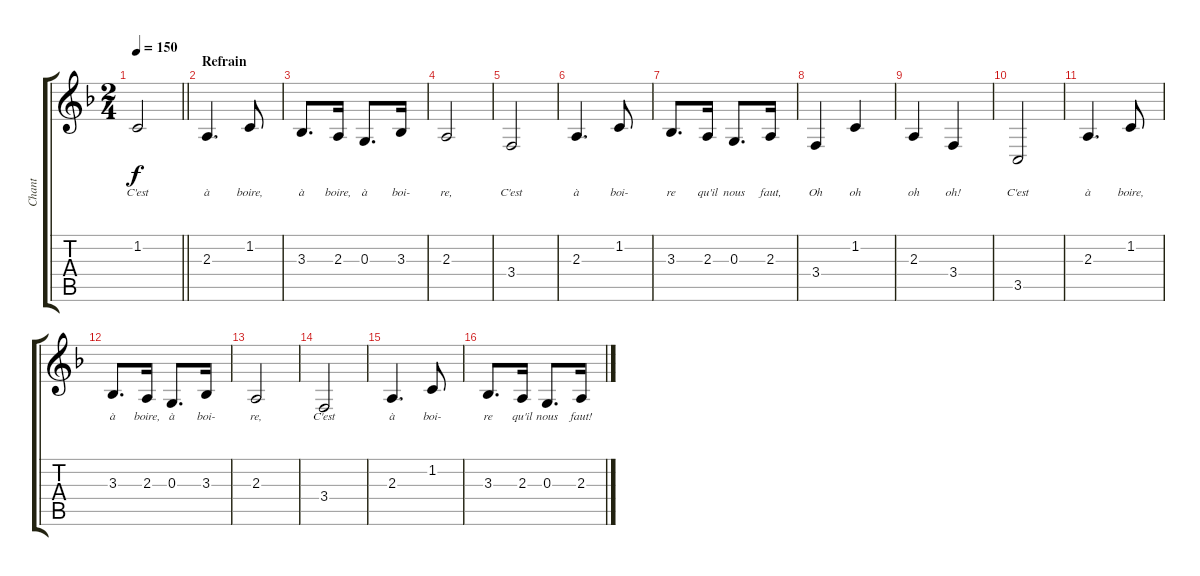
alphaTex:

\track ("Chant" "Chant") {instrument violin}
\staff {score tabs}
\tuning (E4 B3 G3 D3 A2 E2) {hide}
\ts (2 4)
\tempo 150
\clef g2
\barLineRight lightlight
\ks f
1.2{t}.2{lyrics (0 "C'est") lyrics (1 "") lyrics (2 "") lyrics (3 "") lyrics (4 "") dy f} |
\section ("" "Refrain")
2.3.4{d lyrics (0 "à") lyrics (1 "") lyrics (2 "") lyrics (3 "") lyrics (4 "")} 1.2.8{lyrics (0 "boire,") lyrics (1 "") lyrics (2 "") lyrics (3 "") lyrics (4 "")} |
3.3.8{d lyrics (0 "à") lyrics (1 "") lyrics (2 "") lyrics (3 "") lyrics (4 "")} 2.3.16{lyrics (0 "boire,") lyrics (1 "") lyrics (2 "") lyrics (3 "") lyrics (4 "")} 0.3.8{d lyrics (0 "à") lyrics (1 "") lyrics (2 "") lyrics (3 "") lyrics (4 "")} 3.3.16{lyrics (0 "boi-") lyrics (1 "") lyrics (2 "") lyrics (3 "") lyrics (4 "")} |
2.3.2{lyrics (0 "re,") lyrics (1 "") lyrics (2 "") lyrics (3 "") lyrics (4 "")} |
3.4.2{lyrics (0 "C'est") lyrics (1 "") lyrics (2 "") lyrics (3 "") lyrics (4 "")} |
2.3.4{d lyrics (0 "à") lyrics (1 "") lyrics (2 "") lyrics (3 "") lyrics (4 "")} 1.2.8{lyrics (0 "boi-") lyrics (1 "") lyrics (2 "") lyrics (3 "") lyrics (4 "")} |
3.3.8{d lyrics (0 "re") lyrics (1 "") lyrics (2 "") lyrics (3 "") lyrics (4 "")} 2.3.16{lyrics (0 "qu'il") lyrics (1 "") lyrics (2 "") lyrics (3 "") lyrics (4 "")} 0.3.8{d lyrics (0 "nous") lyrics (1 "") lyrics (2 "") lyrics (3 "") lyrics (4 "")} 2.3.16{lyrics (0 "faut,") lyrics (1 "") lyrics (2 "") lyrics (3 "") lyrics (4 "")} |
3.4.4{lyrics (0 "Oh") lyrics (1 "") lyrics (2 "") lyrics (3 "") lyrics (4 "")} 1.2.4{lyrics (0 "oh") lyrics (1 "") lyrics (2 "") lyrics (3 "") lyrics (4 "")} |
2.3.4{lyrics (0 "oh") lyrics (1 "") lyrics (2 "") lyrics (3 "") lyrics (4 "")} 3.4.4{lyrics (0 "oh!") lyrics (1 "") lyrics (2 "") lyrics (3 "") lyrics (4 "")} |
3.5.2{lyrics (0 "C'est") lyrics (1 "") lyrics (2 "") lyrics (3 "") lyrics (4 "")} |
2.3.4{d lyrics (0 "à") lyrics (1 "") lyrics (2 "") lyrics (3 "") lyrics (4 "")} 1.2.8{lyrics (0 "boire,") lyrics (1 "") lyrics (2 "") lyrics (3 "") lyrics (4 "")} |
3.3.8{d lyrics (0 "à") lyrics (1 "") lyrics (2 "") lyrics (3 "") lyrics (4 "")} 2.3.16{lyrics (0 "boire,") lyrics (1 "") lyrics (2 "") lyrics (3 "") lyrics (4 "")} 0.3.8{d lyrics (0 "à") lyrics (1 "") lyrics (2 "") lyrics (3 "") lyrics (4 "")} 3.3.16{lyrics (0 "boi-") lyrics (1 "") lyrics (2 "") lyrics (3 "") lyrics (4 "")} |
2.3.2{lyrics (0 "re,") lyrics (1 "") lyrics (2 "") lyrics (3 "") lyrics (4 "")} |
3.4.2{lyrics (0 "C'est") lyrics (1 "") lyrics (2 "") lyrics (3 "") lyrics (4 "")} |
2.3.4{d lyrics (0 "à") lyrics (1 "") lyrics (2 "") lyrics (3 "") lyrics (4 "")} 1.2.8{lyrics (0 "boi-") lyrics (1 "") lyrics (2 "") lyrics (3 "") lyrics (4 "")} |
3.3.8{d lyrics (0 "re") lyrics (1 "") lyrics (2 "") lyrics (3 "") lyrics (4 "")} 2.3.16{lyrics (0 "qu'il") lyrics (1 "") lyrics (2 "") lyrics (3 "") lyrics (4 "")} 0.3.8{d lyrics (0 "nous") lyrics (1 "") lyrics (2 "") lyrics (3 "") lyrics (4 "")} 2.3.16{lyrics (0 "faut!") lyrics (1 "") lyrics (2 "") lyrics (3 "") lyrics (4 "")}
